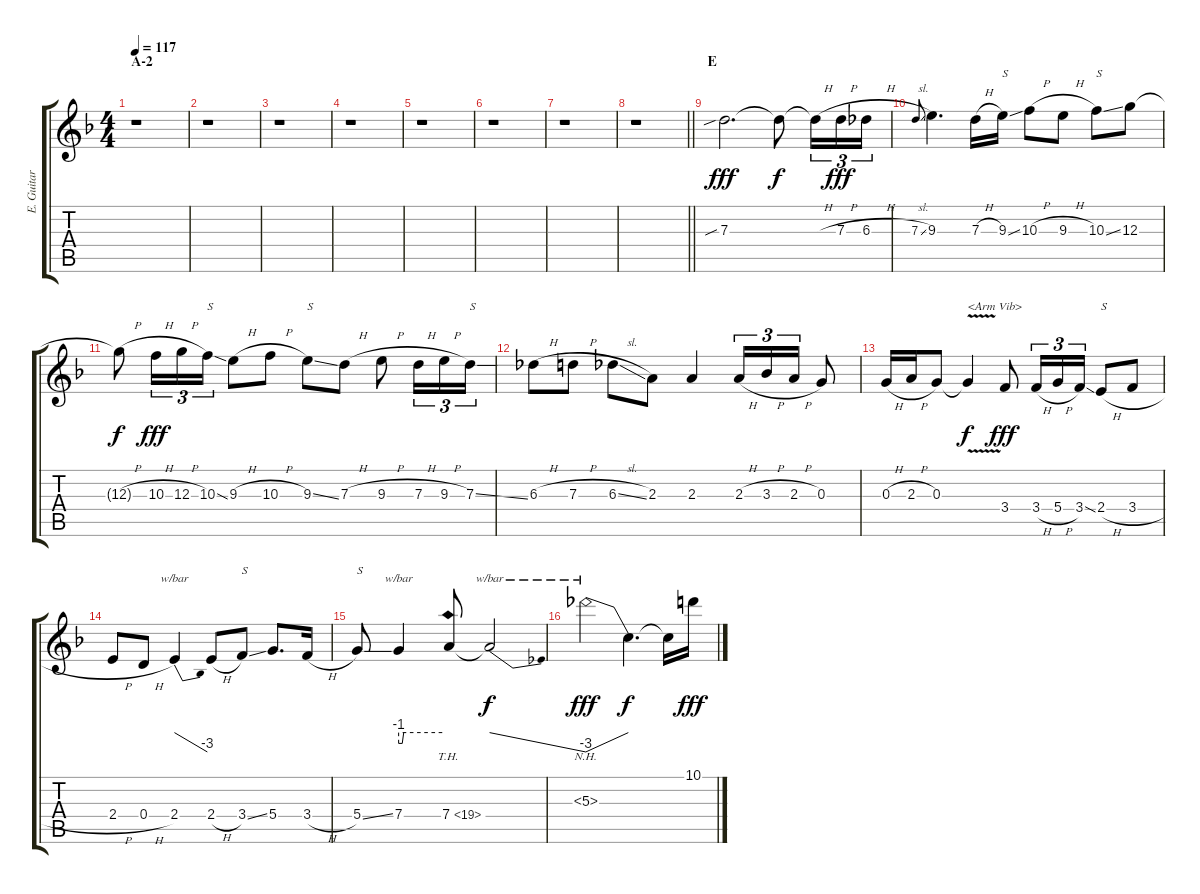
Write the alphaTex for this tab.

\track ("E. Guitar II" "E. Guitar ") {instrument overdrivenguitar}
\staff {score tabs}
\tuning (E4 B3 G3 D3 A2 E2) {hide}
\ts (4 4)
\section ("" "A-2")
\tempo 117
\clef g2
\ks f
r.1{dy f} |
r.1 |
r.1 |
r.1 |
r.1 |
r.1 |
r.1 |
\barLineRight lightlight
r.1 |
\section ("" "E")
7.3{sib}.2{d dy fff} 7.3{t}.8{dy f} 7.3{h t}.16{tu (3 2)} 7.3{h}.16{tu (3 2) dy fff} 6.3{h}.16{tu (3 2)} |
7.3{sl}.8{gr onbeat} 9.3.4{d} 7.3{h}.16 9.3{ss}.16{txt "S"} 10.3{h}.8 9.3{h}.8 10.3{ss}.8{txt "S"} 12.3.8 |
12.3{h t}.8{dy f} 10.3{h}.16{tu (3 2) dy fff} 12.3{h}.16{tu (3 2)} 10.3{ss}.16{tu (3 2) txt "S"} 9.3{h}.8 10.3{h}.8 9.3{ss}.8{txt "S"} 7.3{h}.8 9.3{h}.8 7.3{h}.16{tu (3 2)} 9.3{h}.16{tu (3 2)} 7.3{ss}.16{tu (3 2) txt "S"} |
6.3{h}.8 7.3{h}.8 6.3{sl}.8 2.3.8 2.3.4 2.3{h}.16{tu (3 2)} 3.3{h}.16{tu (3 2)} 2.3{h}.16{tu (3 2)} 0.3.8 |
0.3{h}.16 2.3{h}.16 0.3.8 0.3{v t}.4{txt "<Arm Vib>" dy f} 3.4.8{dy fff} 3.4{h}.16{tu (3 2)} 5.4{h}.16{tu (3 2)} 3.4{ss}.16{tu (3 2)} 2.4{h}.8{txt "S"} 3.4{h}.8 |
2.4{h}.8 0.4{h}.8 2.4.4{tbe (dive default 0 0 60 -12)} 2.4{h}.8 3.4{ss}.8{txt "S"} 5.4.8{d} 3.4{h}.16 |
5.4{ss}.8{txt "S"} 7.4.4{tbe (custom default 0 -4 5 -4 7 0 60 0)} 7.4{th 12}.8 7.4{t}.2{tbe (dive default 0 0 60 -12) dy f} |
5.3{nh}.2{tbe (dive default 0 -12 60 0) dy fff} 5.3{t}.4{d dy f} 5.3{t}.16 10.1.16{dy fff}
